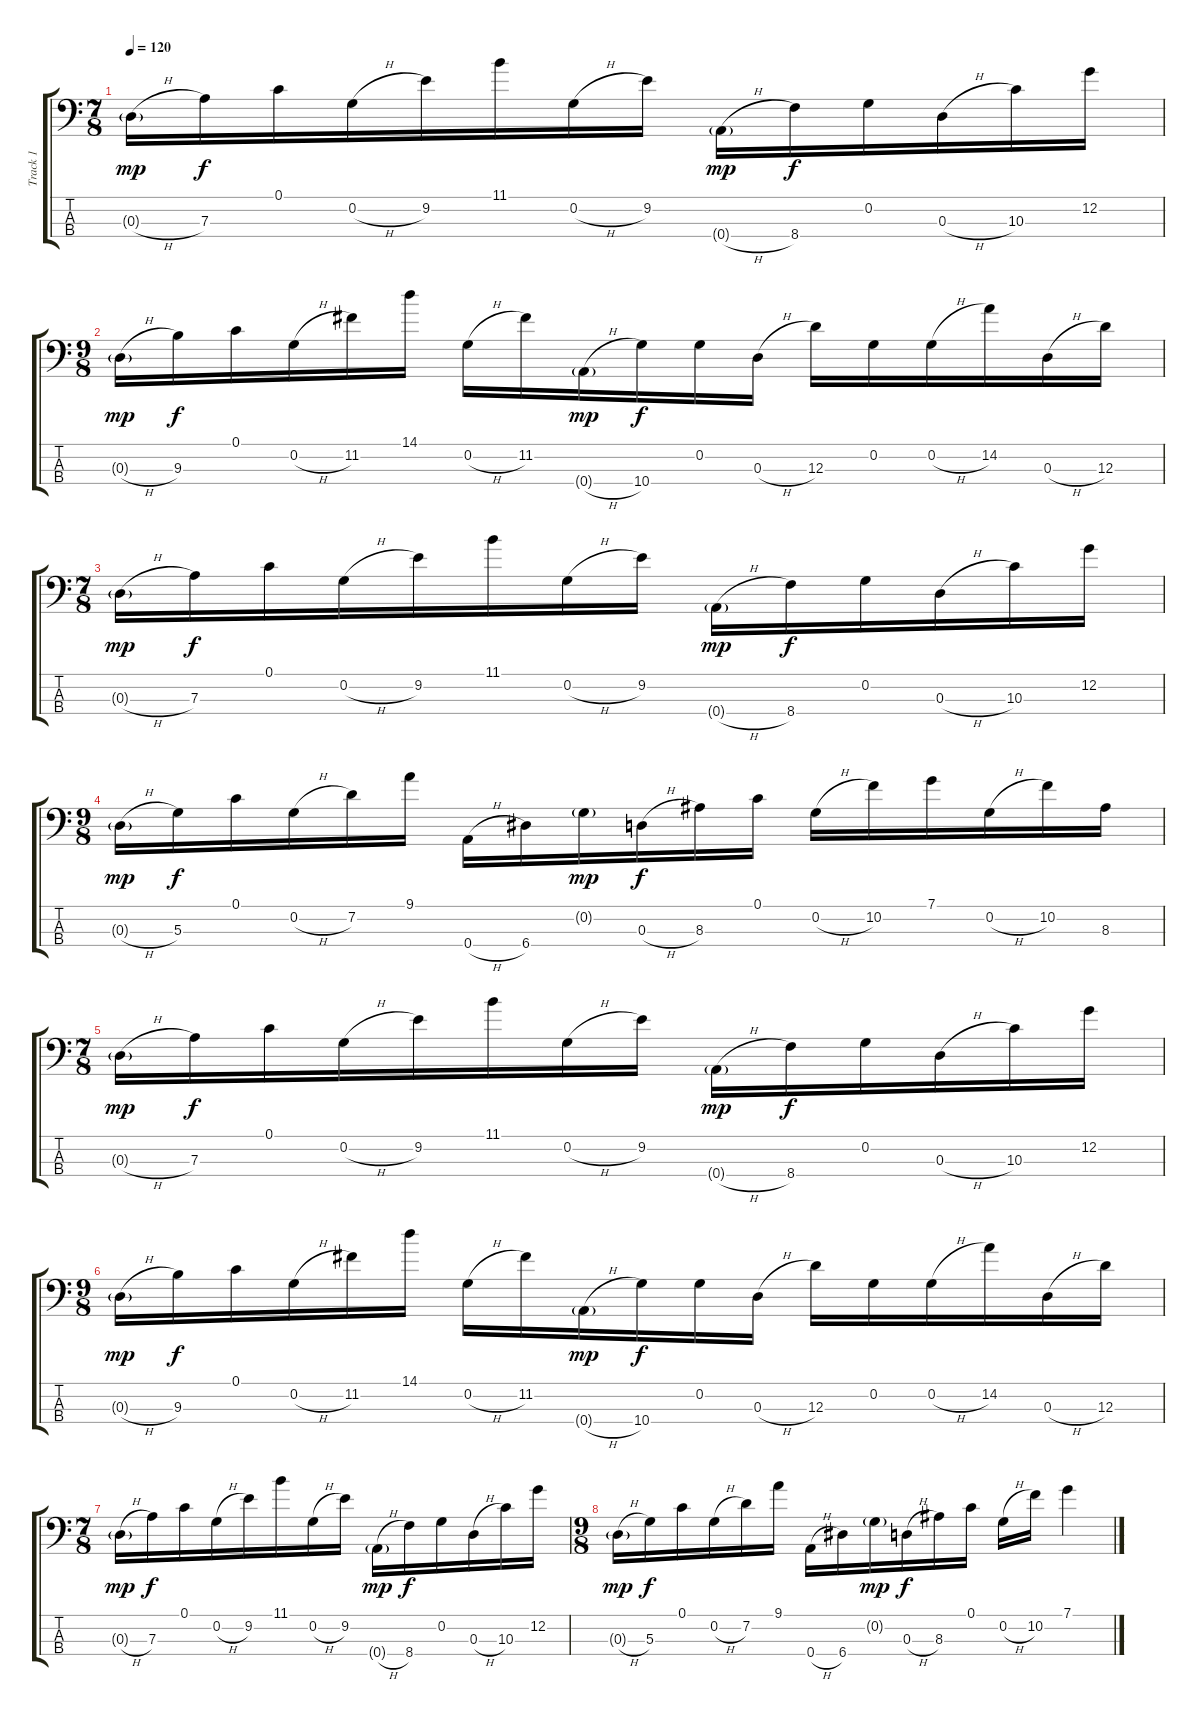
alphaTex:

\track ("Track 1" "Track 1") {instrument acousticguitarsteel}
\staff {score tabs}
\tuning (C3 G2 D2 A1) {hide}
\ts (7 8)
\tempo 120
\clef f4
\ks c
0.3{h g}.16{dy mp} 7.3.16{dy f} 0.1.16 0.2{h}.16 9.2.16 11.1.16 0.2{h}.16 9.2.16 0.4{h g}.16{dy mp} 8.4.16{dy f} 0.2.16 0.3{h}.16 10.3.16 12.2.16 |
\ts (9 8)
0.3{h g}.16{dy mp} 9.3.16{dy f} 0.1.16 0.2{h}.16 11.2.16 14.1.16 0.2{h}.16 11.2.16 0.4{h g}.16{dy mp} 10.4.16{dy f} 0.2.16 0.3{h}.16 12.3.16 0.2.16 0.2{h}.16 14.2.16 0.3{h}.16 12.3.16 |
\ts (7 8)
0.3{h g}.16{dy mp} 7.3.16{dy f} 0.1.16 0.2{h}.16 9.2.16 11.1.16 0.2{h}.16 9.2.16 0.4{h g}.16{dy mp} 8.4.16{dy f} 0.2.16 0.3{h}.16 10.3.16 12.2.16 |
\ts (9 8)
0.3{h g}.16{dy mp} 5.3.16{dy f} 0.1.16 0.2{h}.16 7.2.16 9.1.16 0.4{h}.16 6.4.16 0.2{g}.16{dy mp} 0.3{h}.16{dy f} 8.3.16 0.1.16 0.2{h}.16 10.2.16 7.1.16 0.2{h}.16 10.2.16 8.3.16 |
\ts (7 8)
0.3{h g}.16{dy mp} 7.3.16{dy f} 0.1.16 0.2{h}.16 9.2.16 11.1.16 0.2{h}.16 9.2.16 0.4{h g}.16{dy mp} 8.4.16{dy f} 0.2.16 0.3{h}.16 10.3.16 12.2.16 |
\ts (9 8)
0.3{h g}.16{dy mp} 9.3.16{dy f} 0.1.16 0.2{h}.16 11.2.16 14.1.16 0.2{h}.16 11.2.16 0.4{h g}.16{dy mp} 10.4.16{dy f} 0.2.16 0.3{h}.16 12.3.16 0.2.16 0.2{h}.16 14.2.16 0.3{h}.16 12.3.16 |
\ts (7 8)
0.3{h g}.16{dy mp} 7.3.16{dy f} 0.1.16 0.2{h}.16 9.2.16 11.1.16 0.2{h}.16 9.2.16 0.4{h g}.16{dy mp} 8.4.16{dy f} 0.2.16 0.3{h}.16 10.3.16 12.2.16 |
\ts (9 8)
0.3{h g}.16{dy mp} 5.3.16{dy f} 0.1.16 0.2{h}.16 7.2.16 9.1.16 0.4{h}.16 6.4.16 0.2{g}.16{dy mp} 0.3{h}.16{dy f} 8.3.16 0.1.16 0.2{h}.16 10.2.16 7.1.4
